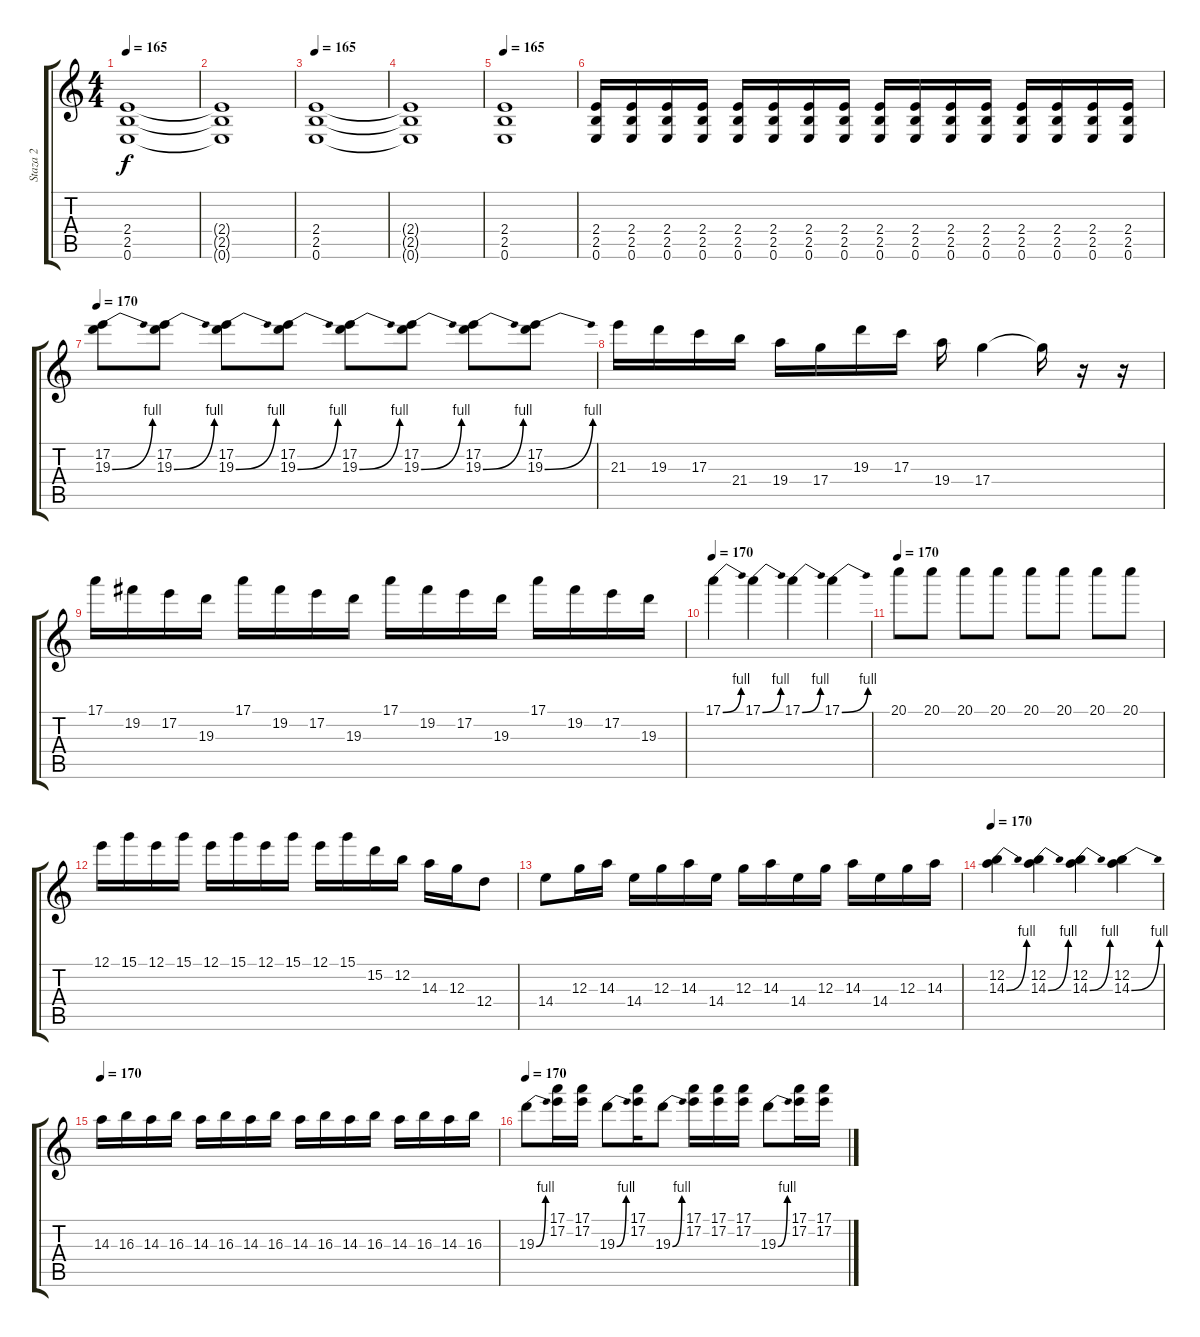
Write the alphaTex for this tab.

\track ("Staza 2" "Staza 2") {instrument distortionguitar}
\staff {score tabs}
\tuning (E4 B3 G3 D3 A2 E2) {hide}
\ts (4 4)
\tempo 165
\clef g2
\ks c
(2.4 2.5 0.6).1{dy f instrument distortionguitar} |
(2.4{t} 2.5{t} 0.6{t}).1 |
\tempo 165
(2.4 2.5 0.6).1{instrument distortionguitar} |
(2.4{t} 2.5{t} 0.6{t}).1 |
\tempo 165
(2.4 2.5 0.6).1{volume 16 instrument distortionguitar} |
(2.4 2.5 0.6).16 (2.4 2.5 0.6).16 (2.4 2.5 0.6).16 (2.4 2.5 0.6).16 (2.4 2.5 0.6).16 (2.4 2.5 0.6).16 (2.4 2.5 0.6).16 (2.4 2.5 0.6).16 (2.4 2.5 0.6).16 (2.4 2.5 0.6).16 (2.4 2.5 0.6).16 (2.4 2.5 0.6).16 (2.4 2.5 0.6).16 (2.4 2.5 0.6).16 (2.4 2.5 0.6).16 (2.4 2.5 0.6).16 |
\tempo 170
(17.2 19.3{be (bend 0 0 60 4)}).8 (17.2 19.3{be (bend 0 0 60 4)}).8 (17.2 19.3{be (bend 0 0 60 4)}).8 (17.2 19.3{be (bend 0 0 60 4)}).8 (17.2 19.3{be (bend 0 0 60 4)}).8 (17.2 19.3{be (bend 0 0 60 4)}).8 (17.2 19.3{be (bend 0 0 60 4)}).8 (17.2 19.3{be (bend 0 0 60 4)}).8 |
21.3.16 19.3.16 17.3.16 21.4.16 19.4.16 17.4.16 19.3.16 17.3.16 19.4.16 17.4.4 17.4{t}.16 r.16 r.16 |
17.1.16 19.2.16 17.2.16 19.3.16 17.1.16 19.2.16 17.2.16 19.3.16 17.1.16 19.2.16 17.2.16 19.3.16 17.1.16 19.2.16 17.2.16 19.3.16 |
\tempo 170
17.1{be (bend 0 0 60 4)}.4 17.1{be (bend 0 0 60 4)}.4 17.1{be (bend 0 0 60 4)}.4 17.1{be (bend 0 0 60 4)}.4 |
\tempo 170
20.1.8 20.1.8 20.1.8 20.1.8 20.1.8 20.1.8 20.1.8 20.1.8 |
12.1.16 15.1.16 12.1.16 15.1.16 12.1.16 15.1.16 12.1.16 15.1.16 12.1.16 15.1.16 15.2.16 12.2.16 14.3.16 12.3.16 12.4.8 |
14.4.8 12.3.16 14.3.16 14.4.16 12.3.16 14.3.16 14.4.16 12.3.16 14.3.16 14.4.16 12.3.16 14.3.16 14.4.16 12.3.16 14.3.16 |
\tempo 170
(12.2 14.3{be (bend 0 0 60 4)}).4 (12.2 14.3{be (bend 0 0 60 4)}).4 (12.2 14.3{be (bend 0 0 60 4)}).4 (12.2 14.3{be (bend 0 0 60 4)}).4 |
\tempo 170
14.3.16 16.3.16 14.3.16 16.3.16 14.3.16 16.3.16 14.3.16 16.3.16 14.3.16 16.3.16 14.3.16 16.3.16 14.3.16 16.3.16 14.3.16 16.3.16 |
\tempo 170
19.3{be (bend 0 0 60 4)}.8 (17.1 17.2).16 (17.1 17.2).16 19.3{be (bend 0 0 60 4)}.8 (17.1 17.2).16 19.3{be (bend 0 0 60 4)}.8 (17.1 17.2).16 (17.1 17.2).16 (17.1 17.2).16 19.3{be (bend 0 0 60 4)}.8 (17.1 17.2).16 (17.1 17.2).16
